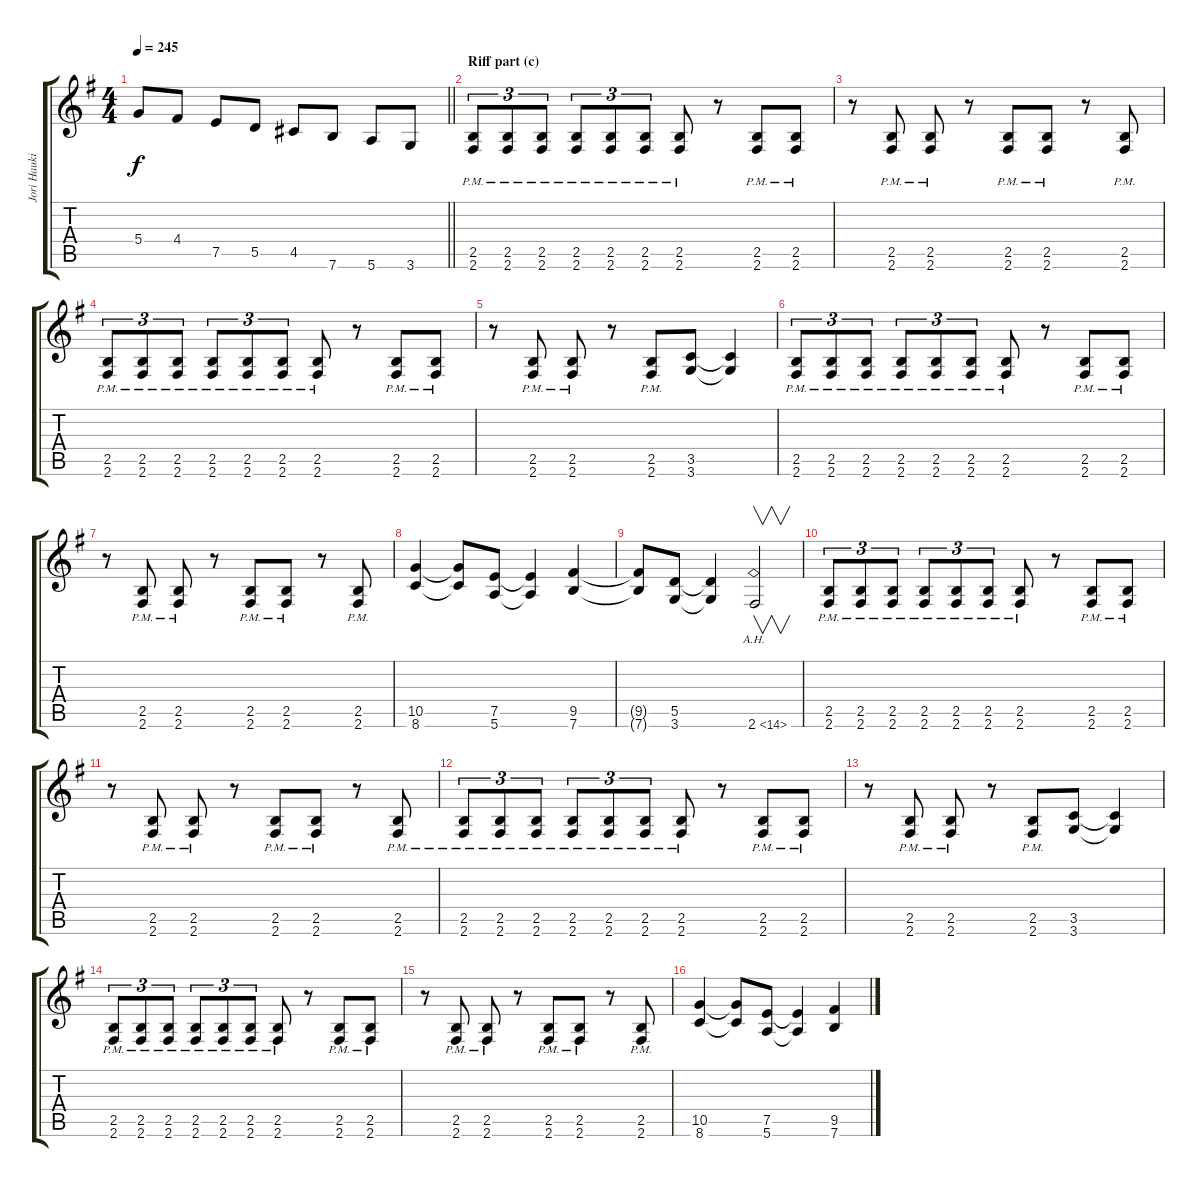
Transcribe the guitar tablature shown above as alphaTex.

\track ("Jori Haukio (guitar)" "Jori Hauki") {instrument distortionguitar}
\staff {score tabs}
\tuning (E4 B3 G3 D3 A2 E2) {hide}
\ts (4 4)
\tempo 245
\clef g2
\barLineRight lightlight
\ks eminor
5.4.8{dy f} 4.4.8 7.5.8 5.5.8 4.5.8 7.6.8 5.6.8 3.6.8 |
\section ("" "Riff part (c)")
(2.5{pm} 2.6{pm}).8{tu (3 2)} (2.5{pm} 2.6{pm}).8{tu (3 2)} (2.5{pm} 2.6{pm}).8{tu (3 2)} (2.5{pm} 2.6{pm}).8{tu (3 2)} (2.5{pm} 2.6{pm}).8{tu (3 2)} (2.5{pm} 2.6{pm}).8{tu (3 2)} (2.5{pm} 2.6{pm}).8 r.8 (2.5{pm} 2.6{pm}).8 (2.5{pm} 2.6{pm}).8 |
r.8 (2.5{pm} 2.6{pm}).8 (2.5{pm} 2.6{pm}).8 r.8 (2.5{pm} 2.6{pm}).8 (2.5{pm} 2.6{pm}).8 r.8 (2.5{pm} 2.6{pm}).8 |
(2.5{pm} 2.6{pm}).8{tu (3 2)} (2.5{pm} 2.6{pm}).8{tu (3 2)} (2.5{pm} 2.6{pm}).8{tu (3 2)} (2.5{pm} 2.6{pm}).8{tu (3 2)} (2.5{pm} 2.6{pm}).8{tu (3 2)} (2.5{pm} 2.6{pm}).8{tu (3 2)} (2.5{pm} 2.6{pm}).8 r.8 (2.5{pm} 2.6{pm}).8 (2.5{pm} 2.6{pm}).8 |
r.8 (2.5{pm} 2.6{pm}).8 (2.5{pm} 2.6{pm}).8 r.8 (2.5{pm} 2.6{pm}).8 (3.5 3.6).8 (3.5{t} 3.6{t}).4 |
(2.5{pm} 2.6{pm}).8{tu (3 2)} (2.5{pm} 2.6{pm}).8{tu (3 2)} (2.5{pm} 2.6{pm}).8{tu (3 2)} (2.5{pm} 2.6{pm}).8{tu (3 2)} (2.5{pm} 2.6{pm}).8{tu (3 2)} (2.5{pm} 2.6{pm}).8{tu (3 2)} (2.5{pm} 2.6{pm}).8 r.8 (2.5{pm} 2.6{pm}).8 (2.5{pm} 2.6{pm}).8 |
r.8 (2.5{pm} 2.6{pm}).8 (2.5{pm} 2.6{pm}).8 r.8 (2.5{pm} 2.6{pm}).8 (2.5{pm} 2.6{pm}).8 r.8 (2.5{pm} 2.6{pm}).8 |
(10.5 8.6).4 (10.5{t} 8.6{t}).8 (7.5 5.6).8 (7.5{t} 5.6{t}).4 (9.5 7.6).4 |
(9.5{t} 7.6{t}).8 (5.5 3.6).8 (5.5{t} 3.6{t}).4 2.6{ah 12}.2{v} |
(2.5{pm} 2.6{pm}).8{tu (3 2)} (2.5{pm} 2.6{pm}).8{tu (3 2)} (2.5{pm} 2.6{pm}).8{tu (3 2)} (2.5{pm} 2.6{pm}).8{tu (3 2)} (2.5{pm} 2.6{pm}).8{tu (3 2)} (2.5{pm} 2.6{pm}).8{tu (3 2)} (2.5{pm} 2.6{pm}).8 r.8 (2.5{pm} 2.6{pm}).8 (2.5{pm} 2.6{pm}).8 |
r.8 (2.5{pm} 2.6{pm}).8 (2.5{pm} 2.6{pm}).8 r.8 (2.5{pm} 2.6{pm}).8 (2.5{pm} 2.6{pm}).8 r.8 (2.5{pm} 2.6{pm}).8 |
(2.5{pm} 2.6{pm}).8{tu (3 2)} (2.5{pm} 2.6{pm}).8{tu (3 2)} (2.5{pm} 2.6{pm}).8{tu (3 2)} (2.5{pm} 2.6{pm}).8{tu (3 2)} (2.5{pm} 2.6{pm}).8{tu (3 2)} (2.5{pm} 2.6{pm}).8{tu (3 2)} (2.5{pm} 2.6{pm}).8 r.8 (2.5{pm} 2.6{pm}).8 (2.5{pm} 2.6{pm}).8 |
r.8 (2.5{pm} 2.6{pm}).8 (2.5{pm} 2.6{pm}).8 r.8 (2.5{pm} 2.6{pm}).8 (3.5 3.6).8 (3.5{t} 3.6{t}).4 |
(2.5{pm} 2.6{pm}).8{tu (3 2)} (2.5{pm} 2.6{pm}).8{tu (3 2)} (2.5{pm} 2.6{pm}).8{tu (3 2)} (2.5{pm} 2.6{pm}).8{tu (3 2)} (2.5{pm} 2.6{pm}).8{tu (3 2)} (2.5{pm} 2.6{pm}).8{tu (3 2)} (2.5{pm} 2.6{pm}).8 r.8 (2.5{pm} 2.6{pm}).8 (2.5{pm} 2.6{pm}).8 |
r.8 (2.5{pm} 2.6{pm}).8 (2.5{pm} 2.6{pm}).8 r.8 (2.5{pm} 2.6{pm}).8 (2.5{pm} 2.6{pm}).8 r.8 (2.5{pm} 2.6{pm}).8 |
(10.5 8.6).4 (10.5{t} 8.6{t}).8 (7.5 5.6).8 (7.5{t} 5.6{t}).4 (9.5 7.6).4
